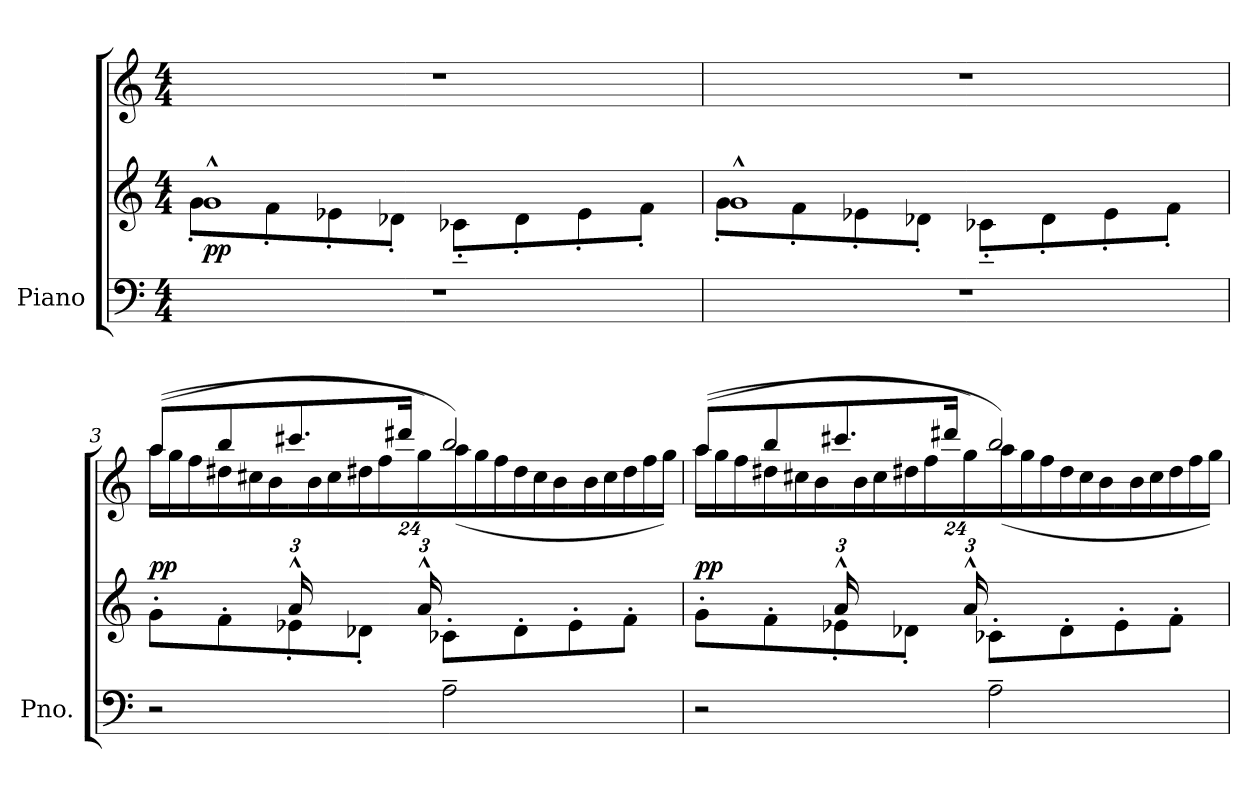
**kern	**kern	**kern	**dynam
*part1	*part1	*part1	*part1
*staff3	*staff2	*staff1	*staff1/2/3
*I"Piano	*	*	*
*I'Pno.	*	*	*
*clefF4	*clefG2	*clefG2	*
*k[]	*k[]	*k[]	*
*M4/4	*M4/4	*M4/4	*
*MM60	*MM60	*MM60	*
=1	=1	=1	=1
*	*^	*	*
!	!	!	!	!LO:DY:b=2
1r	1g^^	8g'\L	1r	pp
.	.	8f'\	.	.
.	.	8e-X'\	.	.
.	.	8d-X'\J	.	.
.	.	8c-X'~\L	.	.
.	.	8d-'\	.	.
.	.	8e-'\	.	.
.	.	8f'\J	.	.
=2	=2	=2	=2	=2
1r	1g^^	8g'\L	1r	.
.	.	8f'\	.	.
.	.	8e-X'\	.	.
.	.	8d-X'\J	.	.
.	.	8c-X'~\L	.	.
.	.	8d-'\	.	.
.	.	8e-'\	.	.
.	.	8f'\J	.	.
!!LO:LB:g=z
=3	=3	=3	=3	=3
*	*	*	*^	*
*	*	*	*	*Xbrackettup	*
!	!	!	!	!	!LO:DY:a=2
2r	4ryy	8g'\L	(>(<8aa/L	24aa\LL	pp
.	.	.	.	24gg\	.
.	.	.	.	24ff\	.
.	.	8f'\	8bb/	24dd#X\	.
.	.	.	.	24cc#X\	.
.	.	.	.	24b\JJ	.
*	*Xbrackettup	*	*	*	*
.	24a^^/LL	8e-X'\	8.ccc#X/	24ryy	.
.	24%11ryy	.	.	24b\	.
.	.	.	.	24cc#\	.
.	.	8d-X'\J	.	24dd#X\	.
.	.	.	.	24ff\	.
.	.	.	16ddd#X/Jk	.	.
.	.	.	.	24gg\JJ)	.
2A~\	.	8c-X'\L	2bb/)	(<24aa\LL	.
.	.	.	.	24gg\	.
.	.	.	.	24ff\	.
.	.	8d-'\	.	24dd#\	.
.	.	.	.	24cc#\	.
.	.	.	.	24b\JJ	.
.	24a^^/LL	8e-'\	.	24ryy	.
.	24%5ryy	.	.	24b\	.
.	.	.	.	24cc#\	.
.	.	8f'\J	.	24dd#\	.
.	.	.	.	24ff\	.
.	.	.	.	24gg\JJ)	.
!!LO:LB:g=z	!!
=4	=4	=4	=4	=4	=4
!	!	!	!	!	!LO:DY:a=2
2r	4ryy	8g'\L	(>(<8aa/L	24aa\LL	pp
.	.	.	.	24gg\	.
.	.	.	.	24ff\	.
.	.	8f'\	8bb/	24dd#X\	.
.	.	.	.	24cc#X\	.
.	.	.	.	24b\JJ	.
.	24a^^/LL	8e-X'\	8.ccc#X/	24ryy	.
.	24%11ryy	.	.	24b\	.
.	.	.	.	24cc#\	.
.	.	8d-X'\J	.	24dd#X\	.
.	.	.	.	24ff\	.
.	.	.	16ddd#X/Jk	.	.
.	.	.	.	24gg\JJ)	.
2A~\	.	8c-X'\L	2bb/)	(<24aa\LL	.
.	.	.	.	24gg\	.
.	.	.	.	24ff\	.
.	.	8d-'\	.	24dd#\	.
.	.	.	.	24cc#\	.
.	.	.	.	24b\JJ	.
.	24a^^/LL	8e-'\	.	24ryy	.
.	24%5ryy	.	.	24b\	.
.	.	.	.	24cc#\	.
.	.	8f'\J	.	24dd#\	.
.	.	.	.	24ff\	.
.	.	.	.	24gg\JJ)	.
*	*v	*v	*	*	*
*	*	*v	*v	*
=	=	=	=
*-	*-	*-	*-
